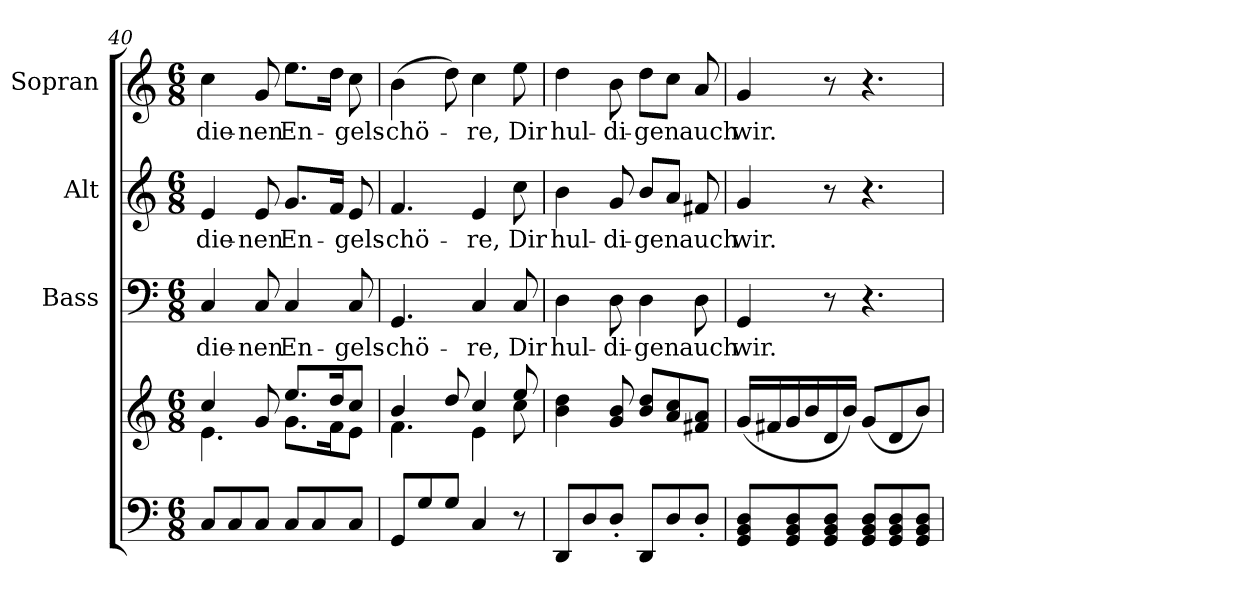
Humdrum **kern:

**kern	**kern	**kern	**text	**kern	**text	**kern	**text
*part4	*part4	*part3	*part3	*part2	*part2	*part1	*part1
*staff5	*staff4	*staff3	*staff3	*staff2	*staff2	*staff1	*staff1
*	*	*I"Bass	*	*I"Alt	*	*I"Sopran	*
*clefF4	*clefG2	*clefF4	*	*clefG2	*	*clefG2	*
*k[]	*k[]	*k[]	*	*k[]	*	*k[]	*
*C:	*C:	*C:	*	*C:	*	*C:	*
*M6/8	*M6/8	*M6/8	*	*M6/8	*	*M6/8	*
=40	=40	=40	=40	=40	=40	=40	=40
*	*^	*	*	*	*	*	*
!	!	!	!	!LO:LY:b	!	!LO:LY:b	!	!LO:LY:b
8C/L	4cc/	4.e\	4C/	die-	4e/	die-	4cc\	die-
8C/	.	.	.	.	.	.	.	.
!	!	!	!	!LO:LY:b	!	!LO:LY:b	!	!LO:LY:b
8C/J	8g/	.	8C/	-nen	8e/	-nen	8g/	-nen
!	!	!	!	!LO:LY:b	!	!LO:LY:b	!	!LO:LY:b
8C/L	8.ee/L	8.g\L	4C/	En-	8.g/L	En-	8.ee\L	En-
8C/	.	.	.	.	.	.	.	.
.	16dd/k	16f\k	.	.	16f/Jk	.	16dd\Jk	.
!	!	!	!	!LO:LY:b	!	!LO:LY:b	!	!LO:LY:b
8C/J	8cc/J	8e\J	8C/	-gels-	8e/	-gels-	8cc\	-gels-
!!LO:PB:g=z
=41	=41	=41	=41	=41	=41	=41	=41	=41
!	!	!	!	!LO:LY:b	!	!LO:LY:b	!	!LO:LY:b
8GG/L	4b/	4.f\	4.GG/	-chö-	4.f/	-chö-	(>4b\	-chö-
8G/	.	.	.	.	.	.	.	.
8G/J	8dd/	.	.	.	.	.	8dd\)	.
!	!	!	!	!LO:LY:b	!	!LO:LY:b	!	!LO:LY:b
4C/	4cc/	4e\	4C/	-re,	4e/	-re,	4cc\	-re,
!	!	!	!	!LO:LY:b	!	!LO:LY:b	!	!LO:LY:b
8r	8ee/	8cc\	8C/	Dir	8cc\	Dir	8ee\	Dir
=42	=42	=42	=42	=42	=42	=42	=42	=42
!	!	!	!	!LO:LY:b	!	!LO:LY:b	!	!LO:LY:b
*	*v	*v	*	*	*	*	*	*
8DD/L	4b\ 4dd\	4D\	hul-	4b\	hul-	4dd\	hul-
8D/	.	.	.	.	.	.	.
!	!	!	!LO:LY:b	!	!LO:LY:b	!	!LO:LY:b
8D'</J	8g/ 8b/	8D\	-di-	8g/	-di-	8b\	-di-
!	!	!	!LO:LY:b	!	!LO:LY:b	!	!LO:LY:b
8DD/L	8b/ 8dd/L	4D\	-gen	8b/L	-gen	8dd\L	-gen
8D/	8a/ 8cc/	.	.	8a/J	.	8cc\J	.
!	!	!	!LO:LY:b	!	!LO:LY:b	!	!LO:LY:b
8D'</J	8f#X/ 8a/J	8D\	auch	8f#X/	auch	8a/	auch
=43	=43	=43	=43	=43	=43	=43	=43
!	!	!	!LO:LY:b	!	!LO:LY:b	!	!LO:LY:b
8GG/ 8BB/ 8D/L	(<16g/LL	4GG/	wir.	4g/	wir.	4g/	wir.
.	16f#X/	.	.	.	.	.	.
8GG/ 8BB/ 8D/	16g/	.	.	.	.	.	.
.	16b/	.	.	.	.	.	.
8GG/ 8BB/ 8D/J	16d/	8r	.	8r	.	8r	.
.	16b/JJ)	.	.	.	.	.	.
8GG/ 8BB/ 8D/L	(<8g/L	4.r	.	4.r	.	4.r	.
8GG/ 8BB/ 8D/	8d/	.	.	.	.	.	.
8GG/ 8BB/ 8D/J	8b/J)	.	.	.	.	.	.
=	=	=	=	=	=	=	=
*-	*-	*-	*-	*-	*-	*-	*-
